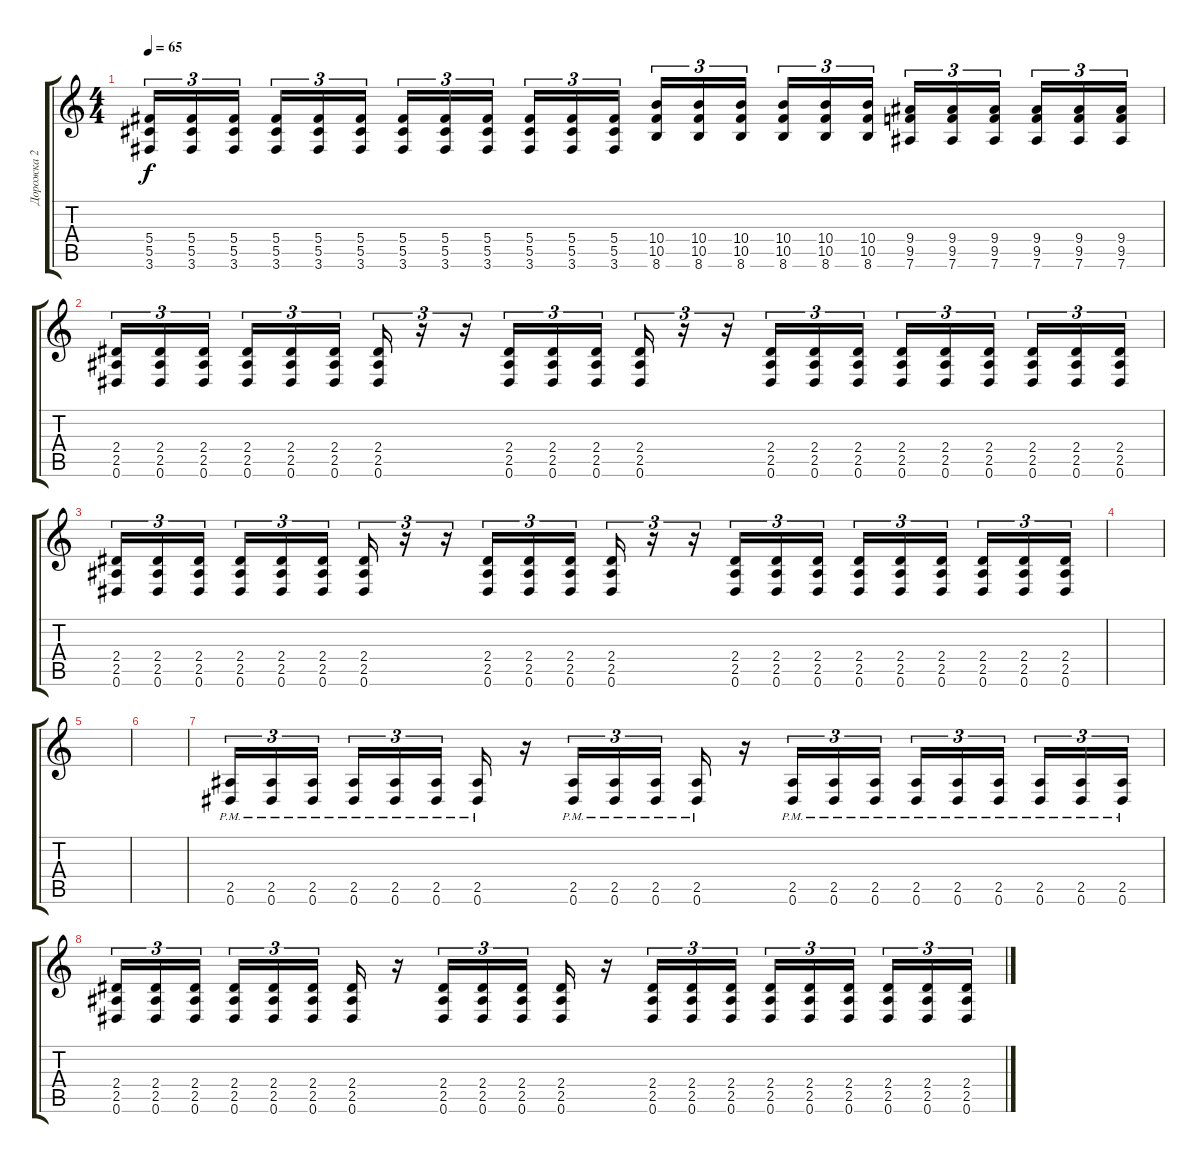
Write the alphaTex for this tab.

\track ("Дорожка 2" "Дорожка 2") {instrument distortionguitar}
\staff {score tabs}
\tuning (Eb4 Bb3 Gb3 Db3 Ab2 Eb2) {hide}
\ts (4 4)
\tempo 65
\clef g2
\ks c
(5.4 5.5 3.6).16{tu (3 2) dy f} (5.4 5.5 3.6).16{tu (3 2)} (5.4 5.5 3.6).16{tu (3 2) beam splitsecondary} (5.4 5.5 3.6).16{tu (3 2)} (5.4 5.5 3.6).16{tu (3 2)} (5.4 5.5 3.6).16{tu (3 2)} (5.4 5.5 3.6).16{tu (3 2)} (5.4 5.5 3.6).16{tu (3 2)} (5.4 5.5 3.6).16{tu (3 2) beam splitsecondary} (5.4 5.5 3.6).16{tu (3 2)} (5.4 5.5 3.6).16{tu (3 2)} (5.4 5.5 3.6).16{tu (3 2)} (10.4 10.5 8.6).16{tu (3 2)} (10.4 10.5 8.6).16{tu (3 2)} (10.4 10.5 8.6).16{tu (3 2) beam splitsecondary} (10.4 10.5 8.6).16{tu (3 2)} (10.4 10.5 8.6).16{tu (3 2)} (10.4 10.5 8.6).16{tu (3 2)} (9.4 9.5 7.6).16{tu (3 2)} (9.4 9.5 7.6).16{tu (3 2)} (9.4 9.5 7.6).16{tu (3 2) beam splitsecondary} (9.4 9.5 7.6).16{tu (3 2)} (9.4 9.5 7.6).16{tu (3 2)} (9.4 9.5 7.6).16{tu (3 2)} |
(2.4 2.5 0.6).16{tu (3 2)} (2.4 2.5 0.6).16{tu (3 2)} (2.4 2.5 0.6).16{tu (3 2) beam splitsecondary} (2.4 2.5 0.6).16{tu (3 2)} (2.4 2.5 0.6).16{tu (3 2)} (2.4 2.5 0.6).16{tu (3 2)} (2.4 2.5 0.6).16{tu (3 2)} r.16{tu (3 2)} r.16{tu (3 2)} (2.4 2.5 0.6).16{tu (3 2)} (2.4 2.5 0.6).16{tu (3 2)} (2.4 2.5 0.6).16{tu (3 2)} (2.4 2.5 0.6).16{tu (3 2)} r.16{tu (3 2)} r.16{tu (3 2)} (2.4 2.5 0.6).16{tu (3 2)} (2.4 2.5 0.6).16{tu (3 2)} (2.4 2.5 0.6).16{tu (3 2)} (2.4 2.5 0.6).16{tu (3 2)} (2.4 2.5 0.6).16{tu (3 2)} (2.4 2.5 0.6).16{tu (3 2) beam splitsecondary} (2.4 2.5 0.6).16{tu (3 2)} (2.4 2.5 0.6).16{tu (3 2)} (2.4 2.5 0.6).16{tu (3 2)} |
(2.4 2.5 0.6).16{tu (3 2)} (2.4 2.5 0.6).16{tu (3 2)} (2.4 2.5 0.6).16{tu (3 2) beam splitsecondary} (2.4 2.5 0.6).16{tu (3 2)} (2.4 2.5 0.6).16{tu (3 2)} (2.4 2.5 0.6).16{tu (3 2)} (2.4 2.5 0.6).16{tu (3 2)} r.16{tu (3 2)} r.16{tu (3 2)} (2.4 2.5 0.6).16{tu (3 2)} (2.4 2.5 0.6).16{tu (3 2)} (2.4 2.5 0.6).16{tu (3 2)} (2.4 2.5 0.6).16{tu (3 2)} r.16{tu (3 2)} r.16{tu (3 2)} (2.4 2.5 0.6).16{tu (3 2)} (2.4 2.5 0.6).16{tu (3 2)} (2.4 2.5 0.6).16{tu (3 2)} (2.4 2.5 0.6).16{tu (3 2)} (2.4 2.5 0.6).16{tu (3 2)} (2.4 2.5 0.6).16{tu (3 2) beam splitsecondary} (2.4 2.5 0.6).16{tu (3 2)} (2.4 2.5 0.6).16{tu (3 2)} (2.4 2.5 0.6).16{tu (3 2)} |
|
|
|
(2.5{pm} 0.6{pm}).16{tu (3 2)} (2.5{pm} 0.6{pm}).16{tu (3 2)} (2.5{pm} 0.6{pm}).16{tu (3 2) beam splitsecondary} (2.5{pm} 0.6{pm}).16{tu (3 2)} (2.5{pm} 0.6{pm}).16{tu (3 2)} (2.5{pm} 0.6{pm}).16{tu (3 2)} (2.5{pm} 0.6{pm}).16 r.16 (2.5{pm} 0.6{pm}).16{tu (3 2)} (2.5{pm} 0.6{pm}).16{tu (3 2)} (2.5{pm} 0.6{pm}).16{tu (3 2)} (2.5{pm} 0.6{pm}).16 r.16 (2.5{pm} 0.6{pm}).16{tu (3 2)} (2.5{pm} 0.6{pm}).16{tu (3 2)} (2.5{pm} 0.6{pm}).16{tu (3 2)} (2.5{pm} 0.6{pm}).16{tu (3 2)} (2.5{pm} 0.6{pm}).16{tu (3 2)} (2.5{pm} 0.6{pm}).16{tu (3 2) beam splitsecondary} (2.5{pm} 0.6{pm}).16{tu (3 2)} (2.5{pm} 0.6{pm}).16{tu (3 2)} (2.5{pm} 0.6{pm}).16{tu (3 2)} |
(2.4 2.5 0.6).16{tu (3 2)} (2.4 2.5 0.6).16{tu (3 2)} (2.4 2.5 0.6).16{tu (3 2) beam splitsecondary} (2.4 2.5 0.6).16{tu (3 2)} (2.4 2.5 0.6).16{tu (3 2)} (2.4 2.5 0.6).16{tu (3 2)} (2.4 2.5 0.6).16 r.16 (2.4 2.5 0.6).16{tu (3 2)} (2.4 2.5 0.6).16{tu (3 2)} (2.4 2.5 0.6).16{tu (3 2)} (2.4 2.5 0.6).16 r.16 (2.4 2.5 0.6).16{tu (3 2)} (2.4 2.5 0.6).16{tu (3 2)} (2.4 2.5 0.6).16{tu (3 2)} (2.4 2.5 0.6).16{tu (3 2)} (2.4 2.5 0.6).16{tu (3 2)} (2.4 2.5 0.6).16{tu (3 2) beam splitsecondary} (2.4 2.5 0.6).16{tu (3 2)} (2.4 2.5 0.6).16{tu (3 2)} (2.4 2.5 0.6).16{tu (3 2)}
